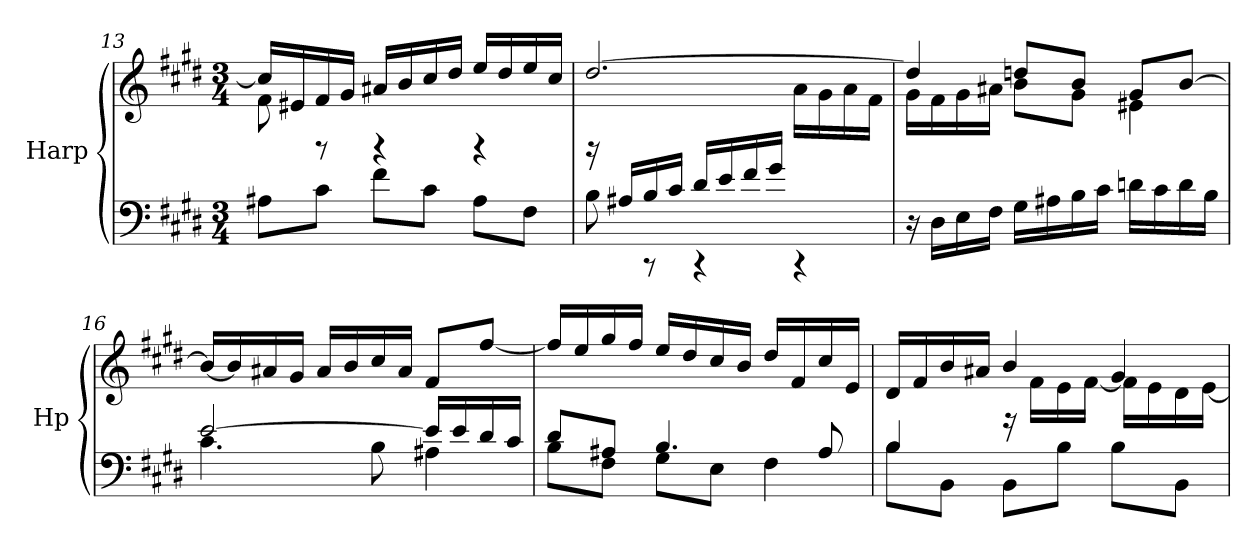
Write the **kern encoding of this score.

**kern	**kern
*part1	*part1
*staff2	*staff1
*I"Harp	*
*I'Hp	*
!!LO:LB:g=z
*clefF4	*clefG2
*k[f#c#g#d#]	*k[f#c#g#d#]
*M3/4	*M3/4
=13	=13
*	*^
8A#X\L	16cc#/LL]	8f#\
.	16e#X/	.
8c#\J	16f#/	8rD
.	16g#/JJ	.
8f#\L	16a#X/LL	4rD
.	16b/	.
8c#\J	16cc#/	.
.	16dd#/JJ	.
8A#\L	16ee/LL	4rD
.	16dd#/	.
8F#\J	16ee/	.
.	16cc#/JJ	.
=14	=14	=14
*^	*	*
16ryy	8B\	[2.dd#/	16rD
16A#X/LL	.	.	4..ryy
16B/	8rCC	.	.
16c#/JJ	.	.	.
16d#/LL	4rCC	.	.
16e/	.	.	.
16f#/	.	.	.
16g#/JJ	.	.	.
4ryy	4rCC	.	16a\LL
.	.	.	16g#\
.	.	.	16a\
.	.	.	16f#\JJ
*v	*v	*	*
=15	=15	=15
16r	4dd#/]	16g#\LL
16D#\LL	.	16f#\
16E\	.	16g#\
16F#\JJ	.	16a#X\JJ
16G#\LL	8ddn/L	8b\L
16A#X\	.	.
16B\	8b/J	8g#\J
16c#\JJ	.	.
16dn\LL	8g#/L	4e#X\
16c#\	.	.
16d\	[8b/J	.
16B\JJ	.	.
*	*v	*v
!!LO:PB:g=z
=16	=16
*^	*
[2e/	4.c#\	16b/LL_
.	.	16b/]
.	.	16a#X/
.	.	16g#/JJ
.	.	16a#/LL
.	.	16b/
.	8B\	16cc#/
.	.	16a#/JJ
16e/LL]	4A#X\	8f#/L
16e/	.	.
16d#/	.	[8ff#/J
16c#/JJ	.	.
=17	=17	=17
8d#/L	8B\L	16ff#/LL]
.	.	16ee/
8A#X/J	8F#\J	16gg#/
.	.	16ff#/JJ
4.B/	8G#\L	16ee/LL
.	.	16dd#/
.	8E\J	16cc#/
.	.	16b/JJ
.	4F#\	16dd#/LL
.	.	16f#/
8A#/	.	16cc#/
.	.	16e/JJ
=18	=18	=18
*	*	*^
4B/	8B\L	16d#/LL	4ryy
.	.	16f#/	.
.	8BB\J	16b/	.
.	.	16a#X/JJ	.
2ryy	8BB\L	4b/	16rF
.	.	.	16f#\LL
.	8B\J	.	16e\
.	.	.	[16f#\JJ
.	8B\L	4g#/	16f#\LL]
.	.	.	16e\
.	8BB\J	.	16d#\
.	.	.	[16e\JJ
*v	*v	*	*
*	*v	*v
=	=
*-	*-
